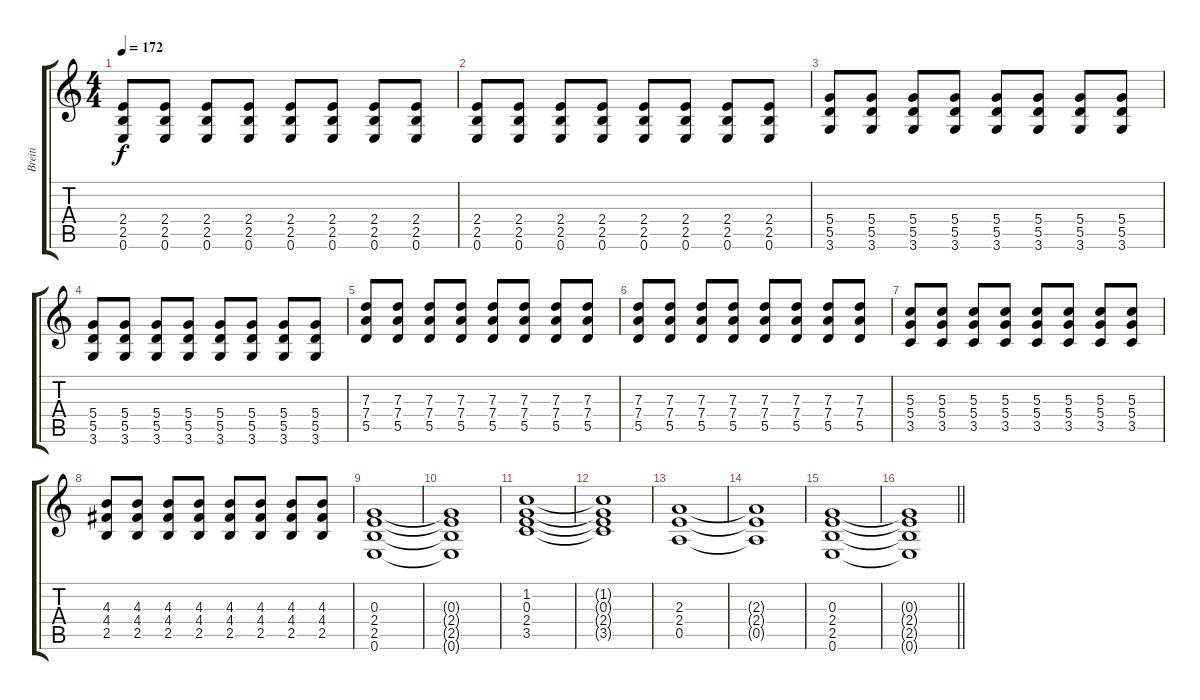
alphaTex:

\track ("Breiti" "Breiti") {instrument distortionguitar}
\staff {score tabs}
\tuning (E4 B3 G3 D3 A2 E2) {hide}
\ts (4 4)
\tempo 172
\clef g2
\ks c
(2.4 2.5 0.6).8{dy f} (2.4 2.5 0.6).8 (2.4 2.5 0.6).8 (2.4 2.5 0.6).8 (2.4 2.5 0.6).8 (2.4 2.5 0.6).8 (2.4 2.5 0.6).8 (2.4 2.5 0.6).8 |
(2.4 2.5 0.6).8 (2.4 2.5 0.6).8 (2.4 2.5 0.6).8 (2.4 2.5 0.6).8 (2.4 2.5 0.6).8 (2.4 2.5 0.6).8 (2.4 2.5 0.6).8 (2.4 2.5 0.6).8 |
(5.4 5.5 3.6).8 (5.4 5.5 3.6).8 (5.4 5.5 3.6).8 (5.4 5.5 3.6).8 (5.4 5.5 3.6).8 (5.4 5.5 3.6).8 (5.4 5.5 3.6).8 (5.4 5.5 3.6).8 |
(5.4 5.5 3.6).8 (5.4 5.5 3.6).8 (5.4 5.5 3.6).8 (5.4 5.5 3.6).8 (5.4 5.5 3.6).8 (5.4 5.5 3.6).8 (5.4 5.5 3.6).8 (5.4 5.5 3.6).8 |
(7.3 7.4 5.5).8 (7.3 7.4 5.5).8 (7.3 7.4 5.5).8 (7.3 7.4 5.5).8 (7.3 7.4 5.5).8 (7.3 7.4 5.5).8 (7.3 7.4 5.5).8 (7.3 7.4 5.5).8 |
(7.3 7.4 5.5).8 (7.3 7.4 5.5).8 (7.3 7.4 5.5).8 (7.3 7.4 5.5).8 (7.3 7.4 5.5).8 (7.3 7.4 5.5).8 (7.3 7.4 5.5).8 (7.3 7.4 5.5).8 |
(5.3 5.4 3.5).8 (5.3 5.4 3.5).8 (5.3 5.4 3.5).8 (5.3 5.4 3.5).8 (5.3 5.4 3.5).8 (5.3 5.4 3.5).8 (5.3 5.4 3.5).8 (5.3 5.4 3.5).8 |
(4.3 4.4 2.5).8 (4.3 4.4 2.5).8 (4.3 4.4 2.5).8 (4.3 4.4 2.5).8 (4.3 4.4 2.5).8 (4.3 4.4 2.5).8 (4.3 4.4 2.5).8 (4.3 4.4 2.5).8 |
(0.3 2.4 2.5 0.6).1 |
(0.3{t} 2.4{t} 2.5{t} 0.6{t}).1 |
(1.2 0.3 2.4 3.5).1 |
(1.2{t} 0.3{t} 2.4{t} 3.5{t}).1 |
(2.3 2.4 0.5).1 |
(2.3{t} 2.4{t} 0.5{t}).1 |
(0.3 2.4 2.5 0.6).1 |
\barLineRight lightlight
(0.3{t} 2.4{t} 2.5{t} 0.6{t}).1
